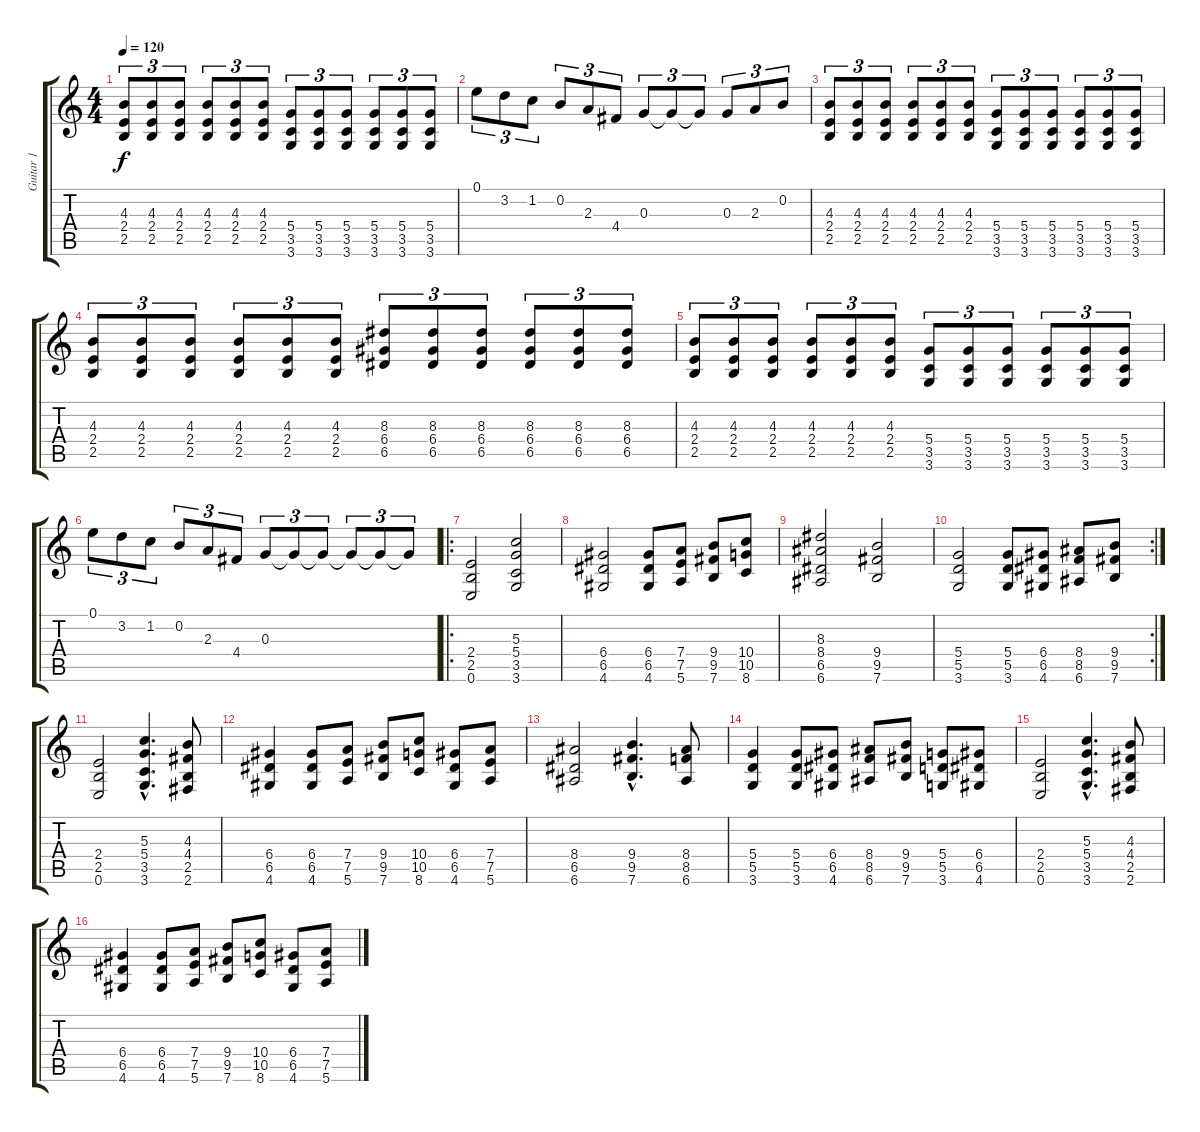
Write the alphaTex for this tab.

\track ("Guitar 1" "Guitar 1") {instrument distortionguitar}
\staff {score tabs}
\tuning (E4 B3 G3 D3 A2 E2) {hide}
\ts (4 4)
\tempo 120
\clef g2
\ks c
(4.3 2.4 2.5).8{tu (3 2) dy f} (4.3 2.4 2.5).8{tu (3 2)} (4.3 2.4 2.5).8{tu (3 2)} (4.3 2.4 2.5).8{tu (3 2)} (4.3 2.4 2.5).8{tu (3 2)} (4.3 2.4 2.5).8{tu (3 2)} (5.4 3.5 3.6).8{tu (3 2)} (5.4 3.5 3.6).8{tu (3 2)} (5.4 3.5 3.6).8{tu (3 2)} (5.4 3.5 3.6).8{tu (3 2)} (5.4 3.5 3.6).8{tu (3 2)} (5.4 3.5 3.6).8{tu (3 2)} |
0.1.8{tu (3 2)} 3.2.8{tu (3 2)} 1.2.8{tu (3 2)} 0.2.8{tu (3 2)} 2.3.8{tu (3 2)} 4.4.8{tu (3 2)} 0.3.8{tu (3 2)} 0.3{t}.8{tu (3 2)} 0.3{t}.8{tu (3 2)} 0.3.8{tu (3 2)} 2.3.8{tu (3 2)} 0.2.8{tu (3 2)} |
(4.3 2.4 2.5).8{tu (3 2)} (4.3 2.4 2.5).8{tu (3 2)} (4.3 2.4 2.5).8{tu (3 2)} (4.3 2.4 2.5).8{tu (3 2)} (4.3 2.4 2.5).8{tu (3 2)} (4.3 2.4 2.5).8{tu (3 2)} (5.4 3.5 3.6).8{tu (3 2)} (5.4 3.5 3.6).8{tu (3 2)} (5.4 3.5 3.6).8{tu (3 2)} (5.4 3.5 3.6).8{tu (3 2)} (5.4 3.5 3.6).8{tu (3 2)} (5.4 3.5 3.6).8{tu (3 2)} |
(4.3 2.4 2.5).8{tu (3 2)} (4.3 2.4 2.5).8{tu (3 2)} (4.3 2.4 2.5).8{tu (3 2)} (4.3 2.4 2.5).8{tu (3 2)} (4.3 2.4 2.5).8{tu (3 2)} (4.3 2.4 2.5).8{tu (3 2)} (8.3 6.4 6.5).8{tu (3 2)} (8.3 6.4 6.5).8{tu (3 2)} (8.3 6.4 6.5).8{tu (3 2)} (8.3 6.4 6.5).8{tu (3 2)} (8.3 6.4 6.5).8{tu (3 2)} (8.3 6.4 6.5).8{tu (3 2)} |
(4.3 2.4 2.5).8{tu (3 2)} (4.3 2.4 2.5).8{tu (3 2)} (4.3 2.4 2.5).8{tu (3 2)} (4.3 2.4 2.5).8{tu (3 2)} (4.3 2.4 2.5).8{tu (3 2)} (4.3 2.4 2.5).8{tu (3 2)} (5.4 3.5 3.6).8{tu (3 2)} (5.4 3.5 3.6).8{tu (3 2)} (5.4 3.5 3.6).8{tu (3 2)} (5.4 3.5 3.6).8{tu (3 2)} (5.4 3.5 3.6).8{tu (3 2)} (5.4 3.5 3.6).8{tu (3 2)} |
0.1.8{tu (3 2)} 3.2.8{tu (3 2)} 1.2.8{tu (3 2)} 0.2.8{tu (3 2)} 2.3.8{tu (3 2)} 4.4.8{tu (3 2)} 0.3.8{tu (3 2)} 0.3{t}.8{tu (3 2)} 0.3{t}.8{tu (3 2)} 0.3{t}.8{tu (3 2)} 0.3{t}.8{tu (3 2)} 0.3{t}.8{tu (3 2)} |
\ro
(2.4 2.5 0.6).2 (5.3 5.4 3.5 3.6).2 |
(6.4 6.5 4.6).2 (6.4 6.5 4.6).8 (7.4 7.5 5.6).8 (9.4 9.5 7.6).8 (10.4 10.5 8.6).8 |
(8.3 8.4 6.5 6.6).2 (9.4 9.5 7.6).2 |
\rc 2
(5.4 5.5 3.6).2 (5.4 5.5 3.6).8 (6.4 6.5 4.6).8 (8.4 8.5 6.6).8 (9.4 9.5 7.6).8 |
(2.4 2.5 0.6).2 (5.3{hac} 5.4{hac} 3.5{hac} 3.6{hac}).4{d} (4.3 4.4 2.5 2.6).8 |
(6.4 6.5 4.6).4 (6.4 6.5 4.6).8 (7.4 7.5 5.6).8 (9.4 9.5 7.6).8 (10.4 10.5 8.6).8 (6.4 6.5 4.6).8 (7.4 7.5 5.6).8 |
(8.4 6.5 6.6).2 (9.4{hac} 9.5{hac} 7.6{hac}).4{d} (8.4 8.5 6.6).8 |
(5.4 5.5 3.6).4 (5.4 5.5 3.6).8 (6.4 6.5 4.6).8 (8.4 8.5 6.6).8 (9.4 9.5 7.6).8 (5.4 5.5 3.6).8 (6.4 6.5 4.6).8 |
(2.4 2.5 0.6).2 (5.3{hac} 5.4{hac} 3.5{hac} 3.6{hac}).4{d} (4.3 4.4 2.5 2.6).8 |
(6.4 6.5 4.6).4 (6.4 6.5 4.6).8 (7.4 7.5 5.6).8 (9.4 9.5 7.6).8 (10.4 10.5 8.6).8 (6.4 6.5 4.6).8 (7.4 7.5 5.6).8
